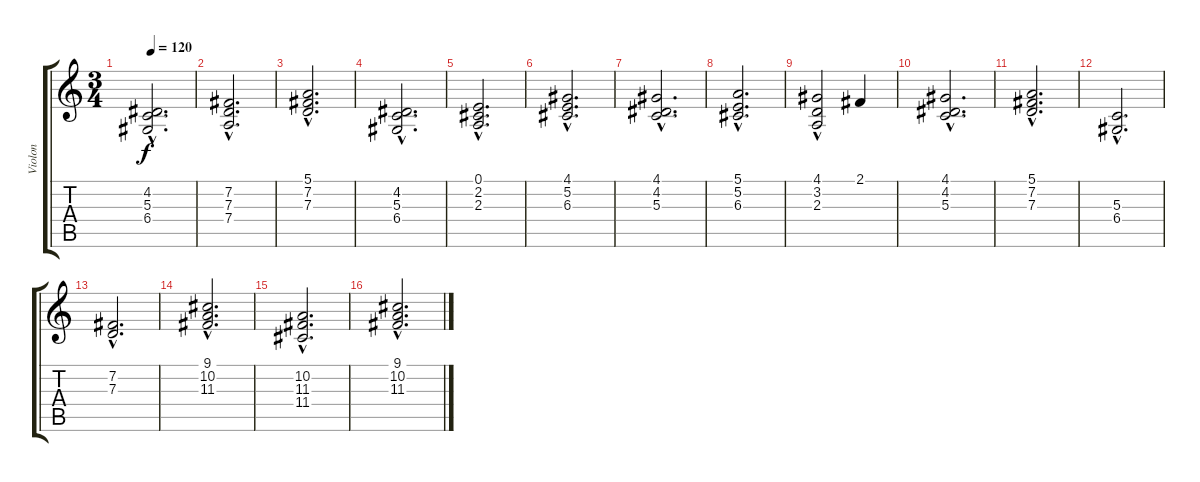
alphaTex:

\track ("Violon" "Violon") {instrument violin}
\staff {score tabs}
\tuning (E4 B3 G3 D3 A2 E2) {hide}
\ts (3 4)
\tempo 120
\clef g2
\ks c
(4.2{hac} 5.3{hac} 6.4{hac}).2{d dy f} |
(7.2{hac} 7.3{hac} 7.4{hac}).2{d} |
(5.1{hac} 7.2{hac} 7.3{hac}).2{d} |
(4.2{hac} 5.3{hac} 6.4{hac}).2{d} |
(0.1{hac} 2.2{hac} 2.3{hac}).2{d} |
(4.1{hac} 5.2{hac} 6.3{hac}).2{d} |
(4.1{hac} 4.2{hac} 5.3{hac}).2{d} |
(5.1{hac} 5.2{hac} 6.3{hac}).2{d} |
(4.1 3.2{hac} 2.3{hac}).2 2.1.4 |
(4.1{hac} 4.2{hac} 5.3{hac}).2{d} |
(5.1{hac} 7.2{hac} 7.3{hac}).2{d} |
(5.3{hac} 6.4{hac}).2{d} |
(7.2{hac} 7.3{hac}).2{d} |
(9.1{hac} 10.2{hac} 11.3{hac}).2{d} |
(10.2{hac} 11.3{hac} 11.4{hac}).2{d} |
(9.1{hac} 10.2{hac} 11.3{hac}).2{d}
